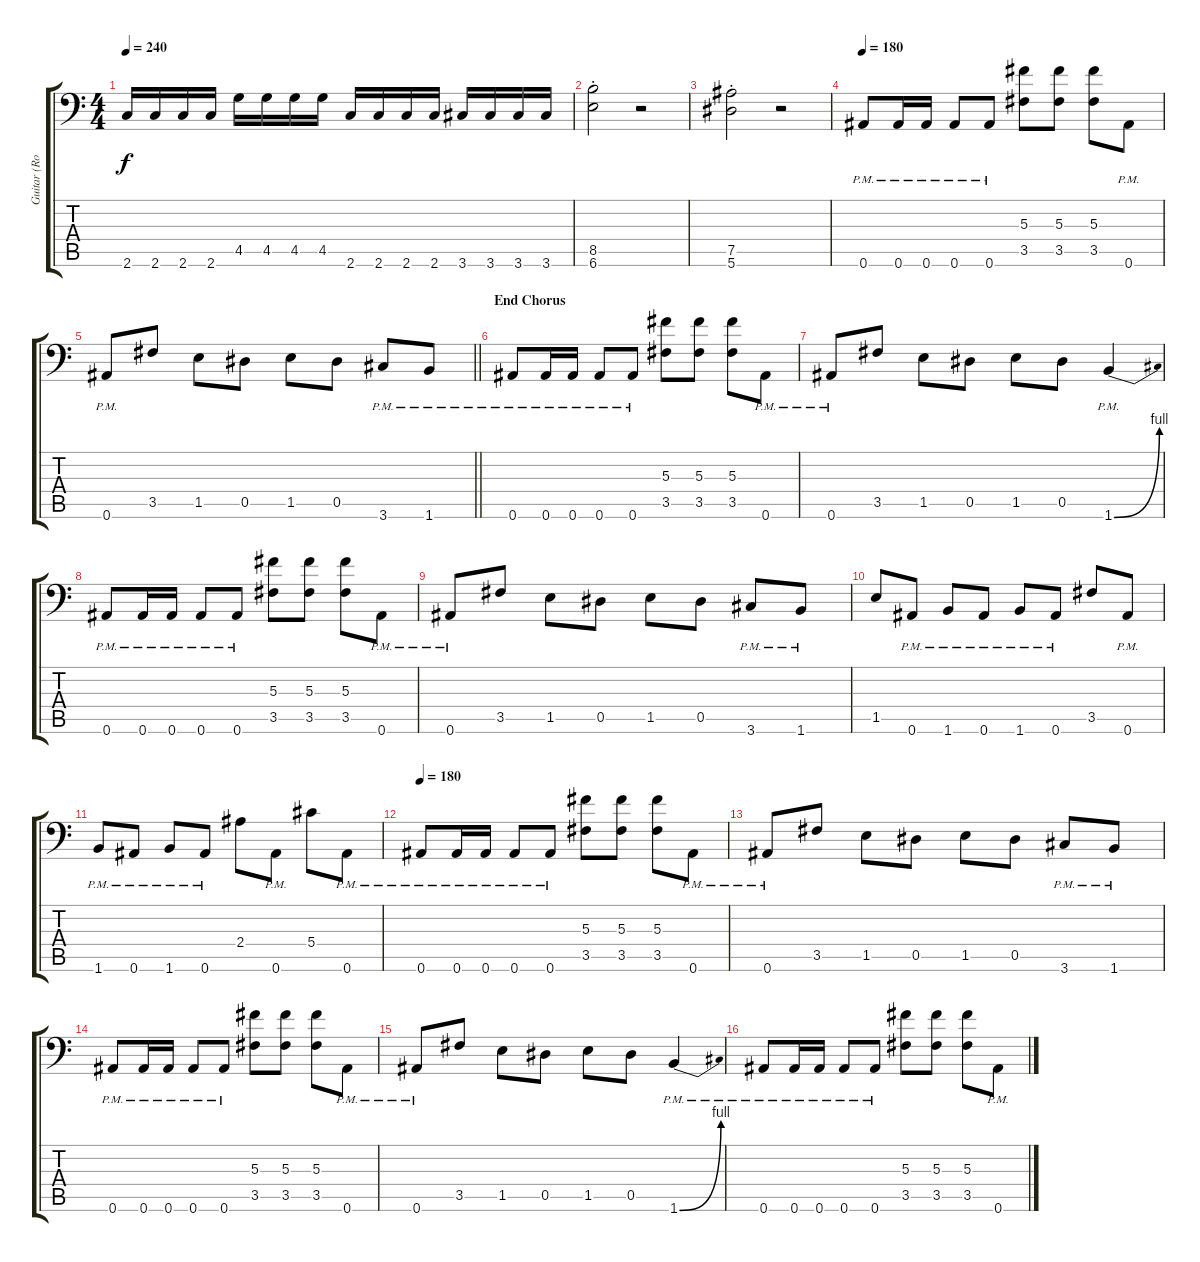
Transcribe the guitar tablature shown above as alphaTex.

\track ("Guitar (Rob)" "Guitar (Ro") {instrument distortionguitar}
\staff {score tabs}
\tuning (Bb3 F3 Db3 Ab2 Eb2 Bb1) {hide}
\ts (4 4)
\tempo 240
\clef f4
\ks c
2.6.16{dy f} 2.6.16 2.6.16 2.6.16 4.5.16 4.5.16 4.5.16 4.5.16 2.6.16 2.6.16 2.6.16 2.6.16 3.6.16 3.6.16 3.6.16 3.6.16 |
(8.5{st} 6.6{st}).2 r.2 |
(7.5{st} 5.6{st}).2 r.2 |
\tempo 180
0.6{pm}.8 0.6{pm}.16 0.6{pm}.16 0.6{pm}.8 0.6{pm}.8 (5.3 3.5).8 (5.3 3.5).8 (5.3 3.5).8 0.6{pm}.8 |
\barLineRight lightlight
0.6{pm}.8 3.5.8 1.5.8 0.5.8 1.5.8 0.5.8 3.6{pm}.8 1.6{pm}.8 |
\section ("" "End Chorus")
0.6{pm}.8 0.6{pm}.16 0.6{pm}.16 0.6{pm}.8 0.6{pm}.8 (5.3 3.5).8 (5.3 3.5).8 (5.3 3.5).8 0.6{pm}.8 |
0.6{pm}.8 3.5.8 1.5.8 0.5.8 1.5.8 0.5.8 1.6{be (bend 0 0 60 4) pm}.4 |
0.6{pm}.8 0.6{pm}.16 0.6{pm}.16 0.6{pm}.8 0.6{pm}.8 (5.3 3.5).8 (5.3 3.5).8 (5.3 3.5).8 0.6{pm}.8 |
0.6{pm}.8 3.5.8 1.5.8 0.5.8 1.5.8 0.5.8 3.6{pm}.8 1.6{pm}.8 |
1.5.8 0.6{pm}.8 1.6{pm}.8 0.6{pm}.8 1.6{pm}.8 0.6{pm}.8 3.5.8 0.6{pm}.8 |
1.6{pm}.8 0.6{pm}.8 1.6{pm}.8 0.6{pm}.8 2.4.8 0.6{pm}.8 5.4.8 0.6{pm}.8 |
\tempo 180
0.6{pm}.8 0.6{pm}.16 0.6{pm}.16 0.6{pm}.8 0.6{pm}.8 (5.3 3.5).8 (5.3 3.5).8 (5.3 3.5).8 0.6{pm}.8 |
0.6{pm}.8 3.5.8 1.5.8 0.5.8 1.5.8 0.5.8 3.6{pm}.8 1.6{pm}.8 |
0.6{pm}.8 0.6{pm}.16 0.6{pm}.16 0.6{pm}.8 0.6{pm}.8 (5.3 3.5).8 (5.3 3.5).8 (5.3 3.5).8 0.6{pm}.8 |
0.6{pm}.8 3.5.8 1.5.8 0.5.8 1.5.8 0.5.8 1.6{be (bend 0 0 60 4) pm}.4 |
0.6{pm}.8 0.6{pm}.16 0.6{pm}.16 0.6{pm}.8 0.6{pm}.8 (5.3 3.5).8 (5.3 3.5).8 (5.3 3.5).8 0.6{pm}.8
